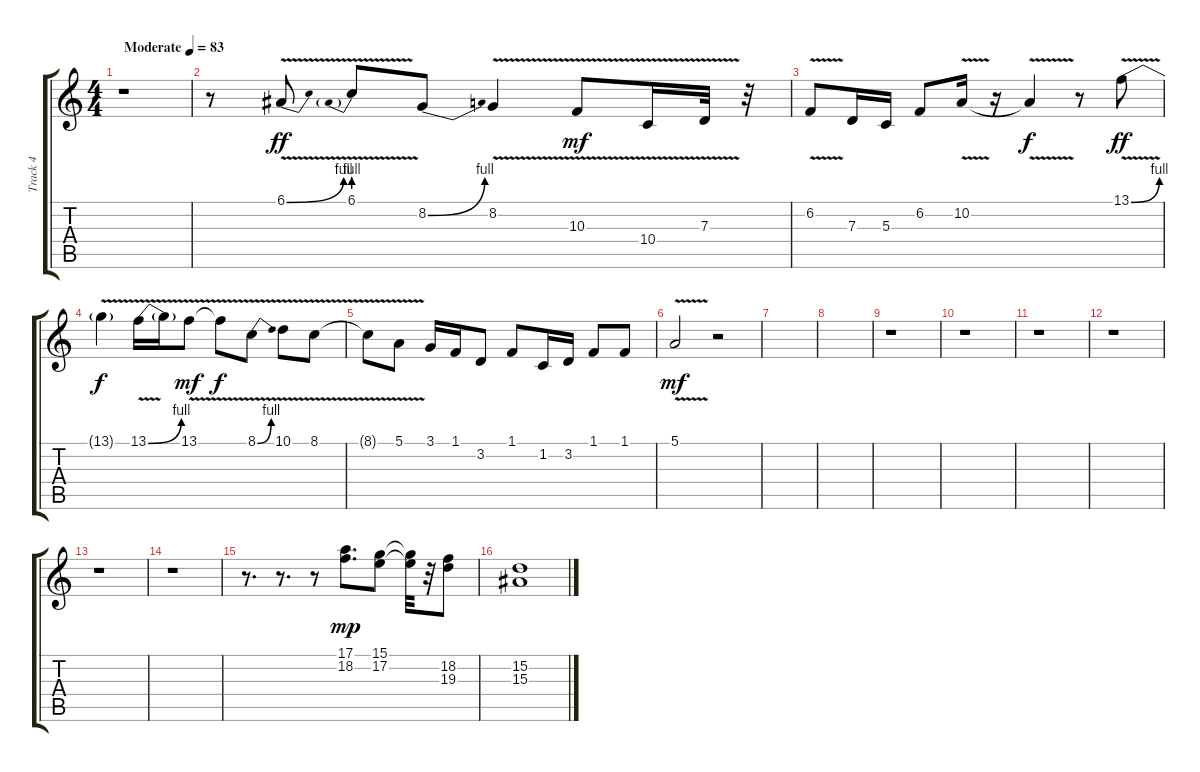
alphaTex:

\track ("Track 4" "Track 4") {instrument tenorsax}
\staff {score tabs}
\tuning (E4 B3 G3 D3 A2 E2) {hide}
\ts (4 4)
\tempo (83 "Moderate")
\clef g2
\ks c
r.1{dy ff instrument tenorsax} |
r.8 6.1{be (bend 0 0 60 4) v}.8 6.1{be (prebend 0 4 60 4) v}.8 8.2{be (bend 0 0 60 4)}.8 8.2{v}.4 10.3{v}.8{dy mf} 10.4{v}.16 7.3{v}.32 r.32 |
6.2{v}.8 7.3.16 5.3.16 6.2.8 10.2{v}.16 r.16 10.2{t}.4{dy f} r.8 13.1{be (bend 0 0 60 4) v}.8{dy ff} |
13.1{t}.4{dy f} 13.1{be (bend 0 0 60 4) v}.16 13.1{t}.16 13.1{v}.8{dy mf} 13.1{t}.8{dy f} 8.1{be (bend 0 0 60 4) v}.8 10.1{v}.8 8.1{v}.8 |
8.1{t}.8 5.1{v}.8 3.1.16 1.1.16 3.2.8 1.1.8 1.2.16 3.2.16 1.1.8 1.1.8 |
5.1{v}.2{dy mf} r.2 |
|
|
r.1 |
r.1 |
r.1 |
r.1 |
r.1 |
r.1 |
r.8{d balance 14 instrument musicbox} r.8{d} r.8 (17.1 18.2).8{d dy mp} (15.1 17.2).8 (15.1{t} 17.2{t}).32 r.32 (18.2 19.3).8 |
(15.2 15.3).1
